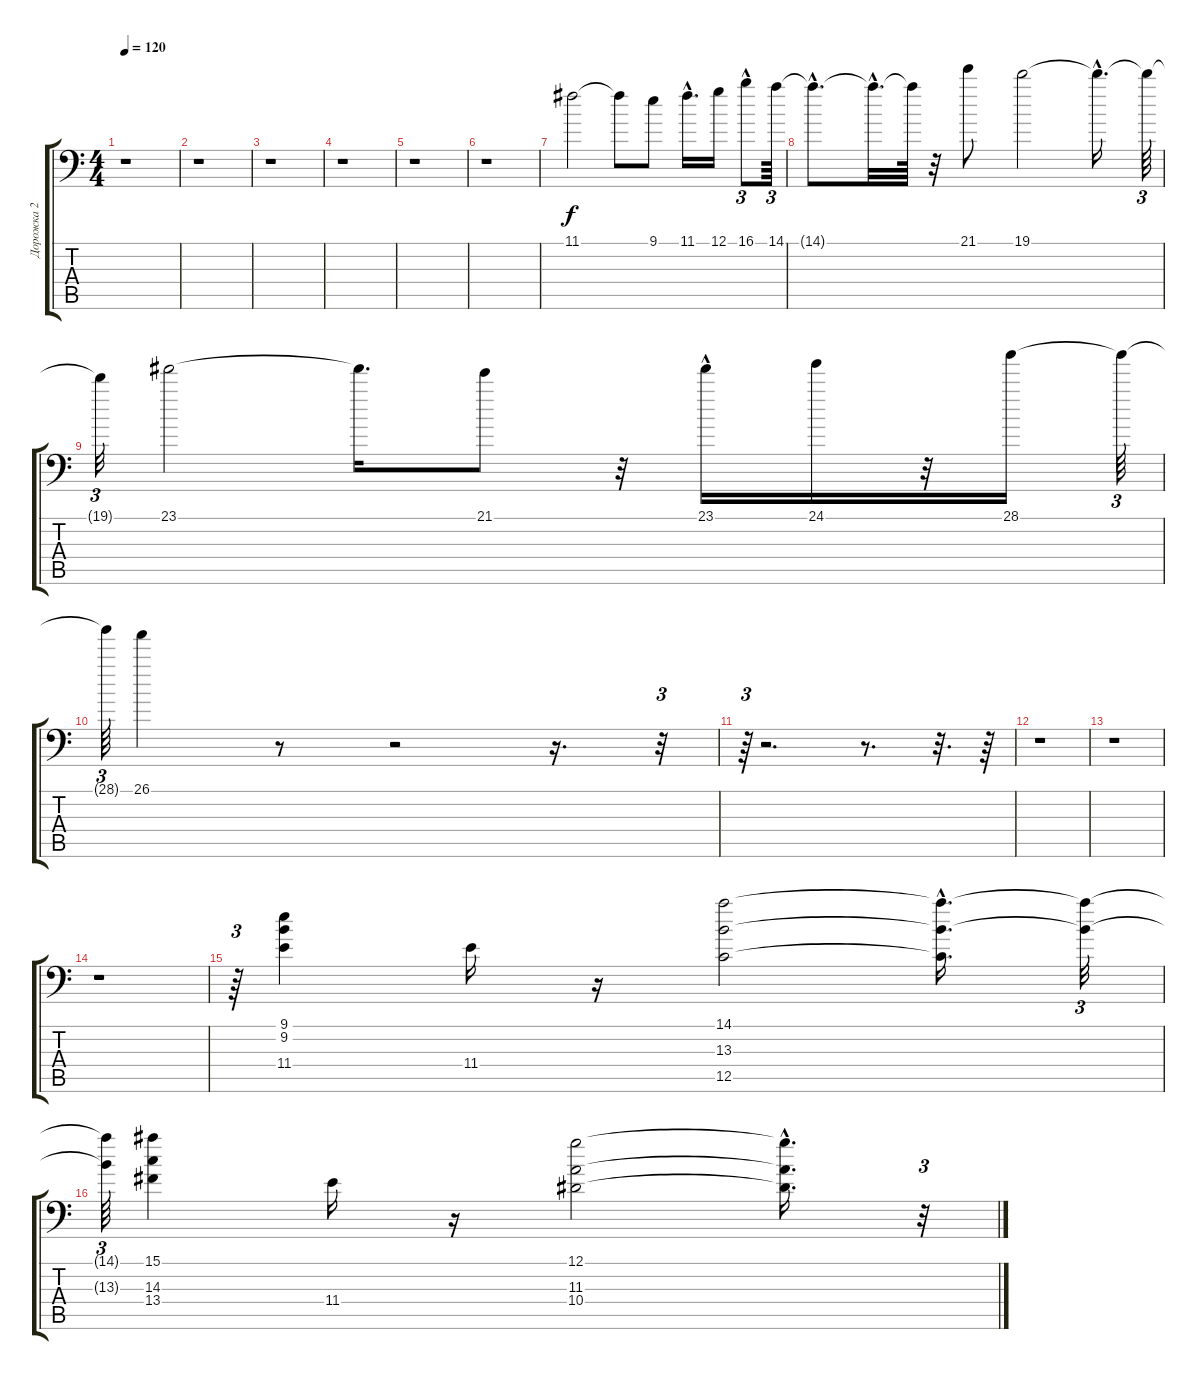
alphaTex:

\track ("Дорожка 2" "Дорожка 2") {instrument distortionguitar}
\staff {score tabs}
\tuning (G3 D3 Bb2 F2 C2 G1) {hide}
\ts (4 4)
\tempo 120
\clef f4
\ks c
r.1{dy f} |
r.1 |
r.1 |
r.1 |
r.1 |
r.1 |
11.1.2 11.1{t}.8 9.1.8 11.1{hac}.16{d} 12.1.16 16.1{hac}.8{tu (3 2)} 14.1.64{tu (3 2)} |
14.1{hac t}.8{d} 14.1{hac t}.32{d} 14.1{t}.64 r.32 21.1.8 19.1.2 19.1{hac t}.16{d} 19.1{t}.64{tu (3 2)} |
19.1{t}.32{tu (3 2)} 23.1.2 23.1{t}.16{d} 21.1.8 r.32 23.1{hac}.16 24.1.16 r.32 28.1.16 28.1{t}.64{tu (3 2)} |
28.1{t}.64{tu (3 2)} 26.1.4 r.8 r.2 r.16{d} r.32{tu (3 2)} |
r.64{tu (3 2)} r.2{d} r.8{d} r.32{d} r.64 |
r.1 |
r.1 |
r.1 |
r.64{tu (3 2)} (9.1 9.2 11.4).4 11.4.16 r.16 (14.1 13.3 12.5).2 (14.1{hac t} 13.3{hac t} 12.5{hac t}).16{d} (14.1{t} 13.3{t}).32{tu (3 2)} |
(14.1{t} 13.3{t}).64{tu (3 2)} (15.1 14.3 13.4).4 11.4.16 r.16 (12.1 11.3 10.4).2 (12.1{hac t} 11.3{hac t} 10.4{hac t}).16{d} r.32{tu (3 2)}
